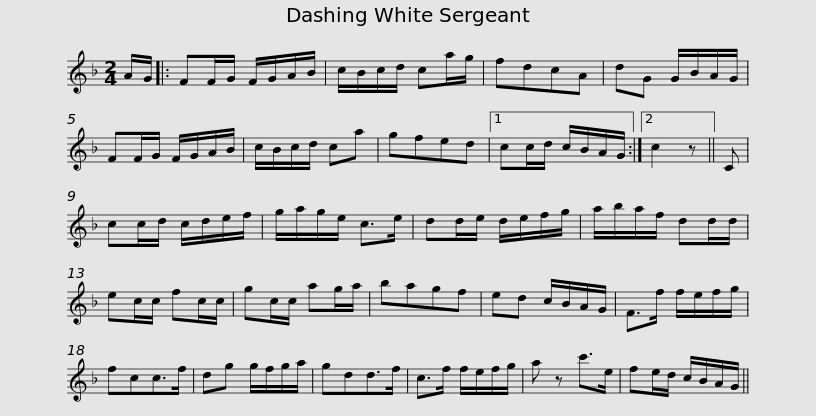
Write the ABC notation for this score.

X:1
L:1/8
M:2/4
I:linebreak $
K:F
V:1 treble
V:1
 A/G/ |: FF/G/ F/G/A/B/ | c/B/c/d/ ca/g/ | fdcA | dG G/B/A/G/ | %5
 FF/G/ F/G/A/B/ | c/B/c/d/ ca | gfed |1$ cc/d/ c/B/A/G/ :|2 c2 z || %10
 C | cc/d/ c/d/e/f/ | g/a/g/e/ c>e | dd/e/ d/e/f/g/ | a/b/a/f/ dd/d/ | %15
 ec/c/ fc/c/ |$ gc/c/ ag/a/ | bagf | ed c/B/A/G/ | F>f f/e/f/g/ | %20
 fcc>f | dg g/f/g/a/ | gdd>f | c>f f/e/f/g/ |$ a z c'>e | %25
 fe/d/ c/B/A/G/ || %26
